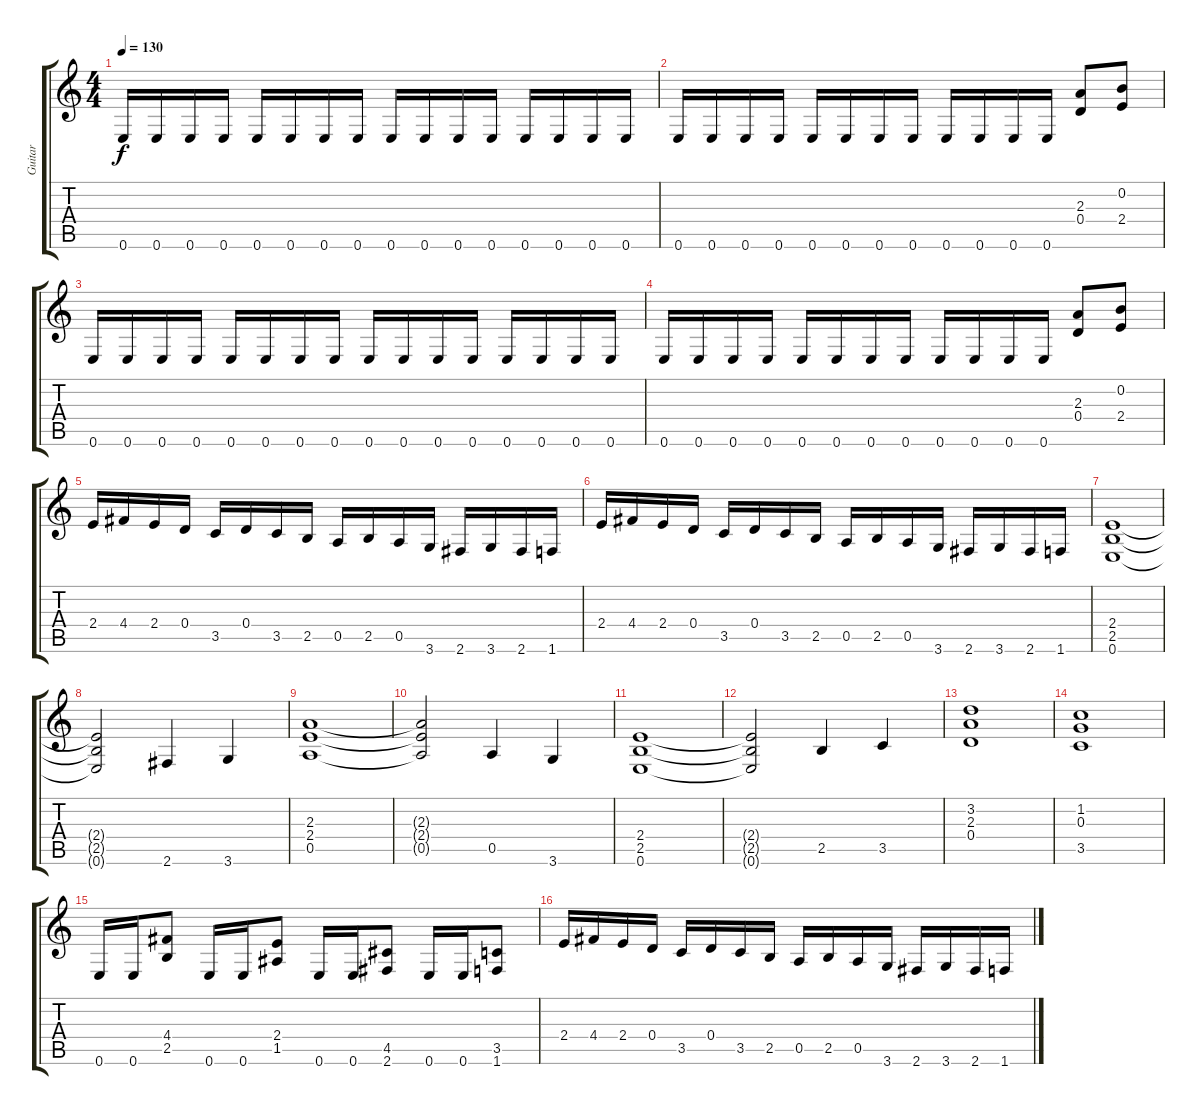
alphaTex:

\track ("Guitar" "Guitar") {instrument distortionguitar}
\staff {score tabs}
\tuning (E4 B3 G3 D3 A2 E2) {hide}
\ts (4 4)
\tempo 130
\clef g2
\ks c
0.6.16{dy f} 0.6.16 0.6.16 0.6.16 0.6.16 0.6.16 0.6.16 0.6.16 0.6.16 0.6.16 0.6.16 0.6.16 0.6.16 0.6.16 0.6.16 0.6.16 |
0.6.16 0.6.16 0.6.16 0.6.16 0.6.16 0.6.16 0.6.16 0.6.16 0.6.16 0.6.16 0.6.16 0.6.16 (2.3 0.4).8 (0.2 2.4).8 |
0.6.16 0.6.16 0.6.16 0.6.16 0.6.16 0.6.16 0.6.16 0.6.16 0.6.16 0.6.16 0.6.16 0.6.16 0.6.16 0.6.16 0.6.16 0.6.16 |
0.6.16 0.6.16 0.6.16 0.6.16 0.6.16 0.6.16 0.6.16 0.6.16 0.6.16 0.6.16 0.6.16 0.6.16 (2.3 0.4).8 (0.2 2.4).8 |
2.4.16 4.4.16 2.4.16 0.4.16 3.5.16 0.4.16 3.5.16 2.5.16 0.5.16 2.5.16 0.5.16 3.6.16 2.6.16 3.6.16 2.6.16 1.6.16 |
2.4.16 4.4.16 2.4.16 0.4.16 3.5.16 0.4.16 3.5.16 2.5.16 0.5.16 2.5.16 0.5.16 3.6.16 2.6.16 3.6.16 2.6.16 1.6.16 |
(2.4 2.5 0.6).1 |
(2.4{t} 2.5{t} 0.6{t}).2 2.6.4 3.6.4 |
(2.3 2.4 0.5).1 |
(2.3{t} 2.4{t} 0.5{t}).2 0.5.4 3.6.4 |
(2.4 2.5 0.6).1 |
(2.4{t} 2.5{t} 0.6{t}).2 2.5.4 3.5.4 |
(3.2 2.3 0.4).1 |
(1.2 0.3 3.5).1 |
0.6.16 0.6.16 (4.4 2.5).8 0.6.16 0.6.16 (2.4 1.5).8 0.6.16 0.6.16 (4.5 2.6).8 0.6.16 0.6.16 (3.5 1.6).8 |
2.4.16 4.4.16 2.4.16 0.4.16 3.5.16 0.4.16 3.5.16 2.5.16 0.5.16 2.5.16 0.5.16 3.6.16 2.6.16 3.6.16 2.6.16 1.6.16
